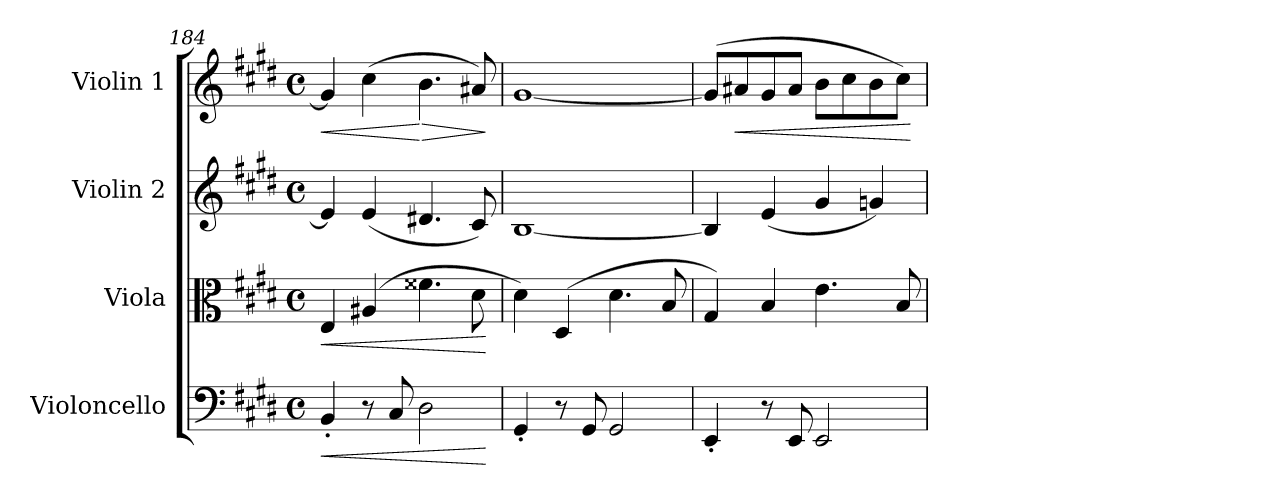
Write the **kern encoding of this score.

**kern	**dynam	**kern	**dynam	**kern	**kern	**dynam
*part4	*part4	*part3	*part3	*part2	*part1	*part1
*staff4	*staff4	*staff3	*staff3	*staff2	*staff1	*staff1
*I"Violoncello	*	*I"Viola	*	*I"Violin 2	*I"Violin 1	*
*I'Vc	*	*I'Vla	*	*I'Vln	*I'Vln	*
*clefF4	*	*clefC3	*	*clefG2	*clefG2	*
*k[f#c#g#d#]	*	*k[f#c#g#d#]	*	*k[f#c#g#d#]	*k[f#c#g#d#]	*
*M4/4	*	*M4/4	*	*M4/4	*M4/4	*
*met(c)	*	*met(c)	*	*met(c)	*met(c)	*
=184	=184	=184	=184	=184	=184	=184
!	!LO:HP:b	!	!LO:HP:b	!	!	!LO:HP:b
4BB'/	<	4E/	<	4e/]	4g#/]	<
8r	.	(4A#X/	.	(4e/	(4cc#\	.
8C#/	.	.	.	.	.	.
!	!	!	!	!	!	!LO:HP:n=1:b
2D#\	.	4.f##X\	.	4.d#X/	4.b\	[ >
.	.	8d#\	.	8c#/)	8a#X/)	.
.	[	.	[	.	.	]
=185	=185	=185	=185	=185	=185	=185
4GG#'/	.	4d#\)	.	[1B	[1g#	.
8r	.	(4D#/	.	.	.	.
8GG#/	.	.	.	.	.	.
2GG#/	.	4.d#\	.	.	.	.
.	.	8B/	.	.	.	.
=186	=186	=186	=186	=186	=186	=186
4EE'/	.	4G#/)	.	4B/]	(8g#/L]	.
!	!	!	!	!	!	!LO:HP:b
.	.	.	.	.	8a#X/	<
8r	.	4B/	.	(4e/	8g#/	.
8EE/	.	.	.	.	8a#/J	.
2EE/	.	4.e\	.	4g#/	8b\L	.
.	.	.	.	.	8cc#\	.
.	.	.	.	4gn/)	8b\	.
.	.	8B/	.	.	8cc#\J)	.
.	.	.	.	.	.	[
=	=	=	=	=	=	=
*-	*-	*-	*-	*-	*-	*-
